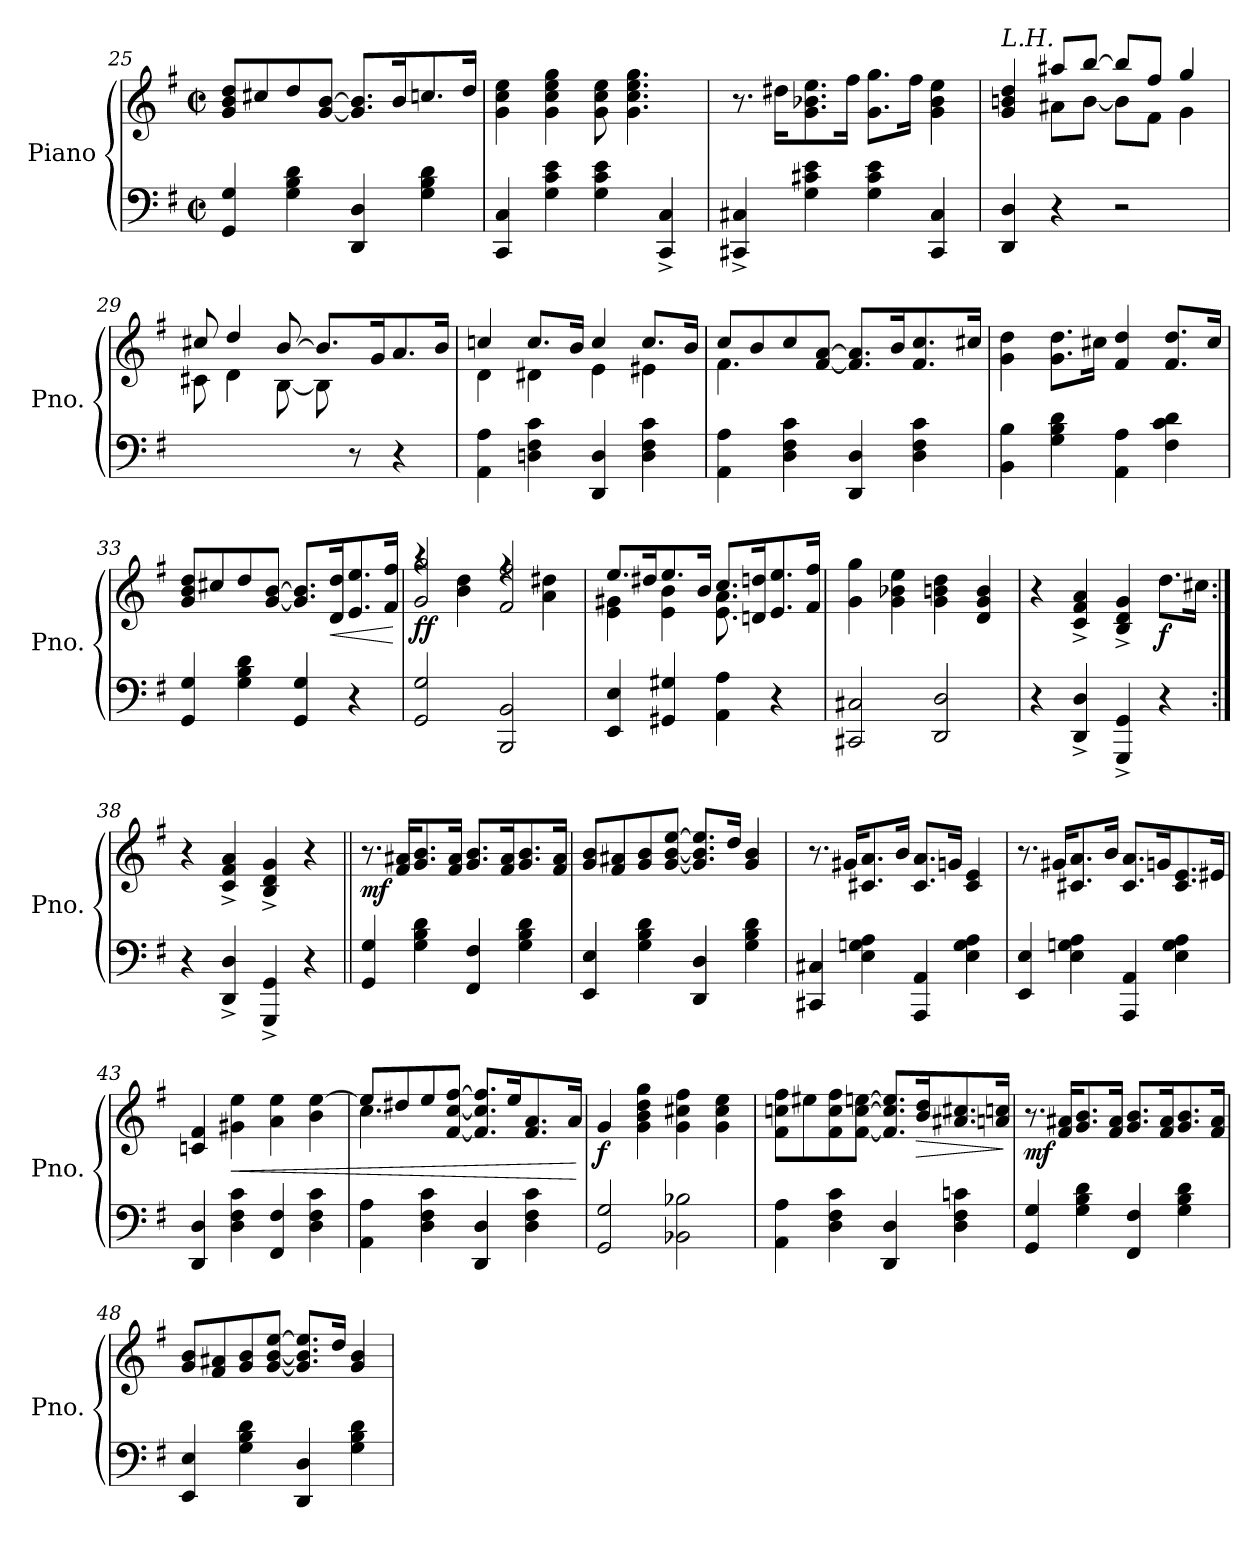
**kern	**kern	**dynam
*part1	*part1	*part1
*staff2	*staff1	*staff1/2
*I"Piano	*	*
*I'Pno.	*	*
*clefF4	*clefG2	*
*k[f#]	*k[f#]	*
*M2/2	*M2/2	*
*met(c|)	*met(c|)	*
=25	=25	=25
4GG/ 4G/	8g/ 8b/ 8dd/L	.
.	8cc#X/	.
4G\ 4B\ 4d\	8dd/	.
.	[8g/ [8b/J	.
4DD/ 4D/	8.g/] 8.b/]L	.
.	16b/K	.
4G\ 4B\ 4d\	8.ccn/	.
.	16dd/Jk	.
=26	=26	=26
4CC/ 4C/	4g\ 4cc\ 4ee\	.
4G\ 4c\ 4e\	4g\ 4cc\ 4ee\ 4gg\	.
4G\ 4c\ 4e\	8g\ 8cc\ 8ee\	.
.	4.g\ 4.cc\ 4.ee\ 4.gg\	.
4CC/^ 4C/^	.	.
=27	=27	=27
4CC#X/^ 4C#X/^	8.r	.
.	16dd#X\KL	.
4G\ 4c#X\ 4e\	8.g\ 8.b-X\ 8.ee\	.
.	16ff#\Jk	.
4G\ 4c#\ 4e\	8.g\ 8.gg\L	.
.	16ff#\Jk	.
4CC#/ 4C#/	4g\ 4b-\ 4ee\	.
=28	=28	=28
*	*^	*
!	!LO:TX:a:i:t=L.H.	!	!
4DD/ 4D/	4g/ 4bn/ 4dd/	4ryy	.
4r	8aa#X/L	8a#X\L	.
.	[8bb/J	[8b\J	.
2r	8bb/L]	8b\L]	.
.	8ff#/J	8f#\J	.
.	4gg/	4g\	.
!!LO:LB:g=z	!!
=29	=29	=29	=29
2ryy	8cc#X/	8c#X\	.
.	4dd/	4d\	.
.	[8b/	[8B\	.
8ryy	8.b/L]	8B\]	.
8r	.	4.ryy	.
.	16g/K	.	.
4r	8.a/	.	.
.	16b/Jk	.	.
=30	=30	=30	=30
4AA\ 4A\	4ccn/	4d\	.
4Dn\ 4F#\ 4c\	8.cc/L	4d#X\	.
.	16b/Jk	.	.
4DD/ 4D/	4cc/	4e\	.
4D\ 4F#\ 4c\	8.cc/L	4e#X\	.
.	16b/Jk	.	.
=31	=31	=31	=31
4AA\ 4A\	8cc/L	4.f#\	.
.	8b/	.	.
4D\ 4F#\ 4c\	8cc/	.	.
.	[8f#/ [8a/J	2ryy	.
4DD/ 4D/	8.f#/] 8.a/]L	.	.
.	16b/K	.	.
4D\ 4F#\ 4c\	8.f#/ 8.cc/	.	.
.	.	8ryy	.
.	16cc#X/Jk	.	.
*	*v	*v	*
=32	=32	=32
4BB\ 4B\	4g\ 4dd\	.
4G\ 4B\ 4d\	8.g\ 8.dd\L	.
.	16cc#X\Jk	.
4AA\ 4A\	4f#/ 4dd/	.
4F#\ 4c\ 4d\	8.f#/ 8.dd/L	.
.	16cc#/Jk	.
=33	=33	=33
4GG/ 4G/	8g/ 8b/ 8dd/L	.
.	8cc#X/	.
4G\ 4B\ 4d\	8dd/	.
.	[8g/ [8b/J	.
4GG/ 4G/	8.g/] 8.b/]L	.
!	!	!LO:HP:b
.	16d/ 16dd/K	<
4r	8.e/ 8.ee/	.
.	16f#/ 16ff#/Jk	.
.	.	[
!!LO:LB:g=z
=34	=34	=34
*	*^	*
!	!	!	!LO:DY:b
2GG/ 2G/	2g/ 2gg/	4raa	ff
.	.	4b\ 4dd\	.
2BBB/ 2BB/	2f#/ 2ff#/	4rff	.
.	.	4a\ 4dd#X\	.
=35	=35	=35	=35
4EE/ 4E/	8.ee/L	4e\ 4g#X\	.
.	16dd#X/K	.	.
4GG#X/ 4G#X/	8.ee/	4e\ 4b\	.
.	16b/Jk	.	.
4AA\ 4A\	8.cc/L	8.e\ 8.a\	.
.	16dn/ 16ddn/K	4ryy	.
4r	8.e/ 8.ee/	.	.
.	16f#/ 16ff#/Jk	16ryy	.
*	*v	*v	*
=36	=36	=36
2CC#X/ 2C#X/	4g\ 4gg\	.
.	4g\ 4b-X\ 4ee\	.
2DD/ 2D/	4g\ 4bn\ 4dd\	.
.	4d/ 4g/ 4b/	.
=37	=37	=37
4r	4r	.
4DD/^ 4D/^	4c/^ 4f#/^ 4a/^	.
4GGG/^ 4GG/^	4B/^ 4d/^ 4g/^	.
!	!	!LO:DY:b
4r	8.dd\L	f
.	16cc#X\Jk	.
=38:|!	=38:|!	=38:|!
4r	4r	.
4DD/^ 4D/^	4c/^ 4f#/^ 4a/^	.
4GGG/^ 4GG/^	4B/^ 4d/^ 4g/^	.
4r	4r	.
!!LO:LB:g=z
=39||	=39||	=39||
!	!	!LO:DY:b
4GG/ 4G/	8.r	mf
.	16f#/ 16a#X/KL	.
4G\ 4B\ 4d\	8.g/ 8.b/	.
.	16f#/ 16a#/Jk	.
4FF#/ 4F#/	8.g/ 8.b/L	.
.	16f#/ 16a#/K	.
4G\ 4B\ 4d\	8.g/ 8.b/	.
.	16f#/ 16a#/Jk	.
=40	=40	=40
4EE/ 4E/	8g/ 8b/L	.
.	8f#/ 8a#X/	.
4G\ 4B\ 4d\	8g/ 8b/	.
.	[8g/ [8b/ [8ee/J	.
4DD/ 4D/	8.g/] 8.b/] 8.ee/]L	.
.	16dd/Jk	.
4G\ 4B\ 4d\	4g/ 4b/	.
=41	=41	=41
4CC#X/ 4C#X/	8.r	.
.	16g#X/KL	.
4E\ 4Gn\ 4A\	8.c#X/ 8.a/	.
.	16b/Jk	.
4AAA/ 4AA/	8.c#/ 8.a/L	.
.	16gn/Jk	.
4E\ 4G\ 4A\	4c#/ 4e/	.
=42	=42	=42
4EE/ 4E/	8.r	.
.	16g#X/KL	.
4E\ 4Gn\ 4A\	8.c#X/ 8.a/	.
.	16b/Jk	.
4AAA/ 4AA/	8.c#/ 8.a/L	.
.	16gn/K	.
4E\ 4G\ 4A\	8.c#/ 8.e/	.
.	16e#X/Jk	.
=43	=43	=43
4DD/ 4D/	4cn/ 4f#/	.
!	!	!LO:HP:b
4D\ 4F#\ 4c\	4g#X\ 4ee\	<
4FF#/ 4F#/	4a\ 4ee\	.
4D\ 4F#\ 4c\	4b\ [4ee\	.
!!LO:LB:g=z
=44	=44	=44
*	*^	*
4AA\ 4A\	8ee/L]	4.cc\	.
.	8dd#X/	.	.
4D\ 4F#\ 4c\	8ee/	.	.
.	[8f#/ [8cc/ [8ff#/J	2ryy	.
4DD/ 4D/	8.f#/] 8.cc/] 8.ff#/]L	.	.
.	16ee/K	.	.
4D\ 4F#\ 4c\	8.f#/ 8.a/	.	.
.	.	8ryy	.
.	16a/Jk	.	.
*	*v	*v	*
.	.	[
=45	=45	=45
!	!	!LO:DY:b
2GG/ 2G/	4g/	f
.	4g\ 4b\ 4dd\ 4gg\	.
2BB-X\ 2B-X\	4g\ 4cc#X\ 4ff#\	.
.	4g\ 4cc#\ 4ee\	.
=46	=46	=46
4AA\ 4A\	8f#\ 8ccn\ 8ff#\L	.
.	8ee#X\	.
4D\ 4F#\ 4c\	8f#\ 8cc\ 8ff#\	.
.	[8f#\ [8cc\ [8een\J	.
4DD/ 4D/	8.f#/] 8.cc/] 8.ee/]L	.
!	!	!LO:HP:b
.	16b/ 16dd/K	>
4D\ 4F#\ 4cn\	8.a#X/ 8.cc#X/	.
.	16an/ 16ccn/Jk	.
.	.	]
=47	=47	=47
!	!	!LO:DY:b
4GG/ 4G/	8.r	mf
.	16f#/ 16a#X/KL	.
4G\ 4B\ 4d\	8.g/ 8.b/	.
.	16f#/ 16a#/Jk	.
4FF#/ 4F#/	8.g/ 8.b/L	.
.	16f#/ 16a#/K	.
4G\ 4B\ 4d\	8.g/ 8.b/	.
.	16f#/ 16a#/Jk	.
=48	=48	=48
4EE/ 4E/	8g/ 8b/L	.
.	8f#/ 8a#X/	.
4G\ 4B\ 4d\	8g/ 8b/	.
.	[8g/ [8b/ [8ee/J	.
4DD/ 4D/	8.g/] 8.b/] 8.ee/]L	.
.	16dd/Jk	.
4G\ 4B\ 4d\	4g/ 4b/	.
=	=	=
*-	*-	*-
